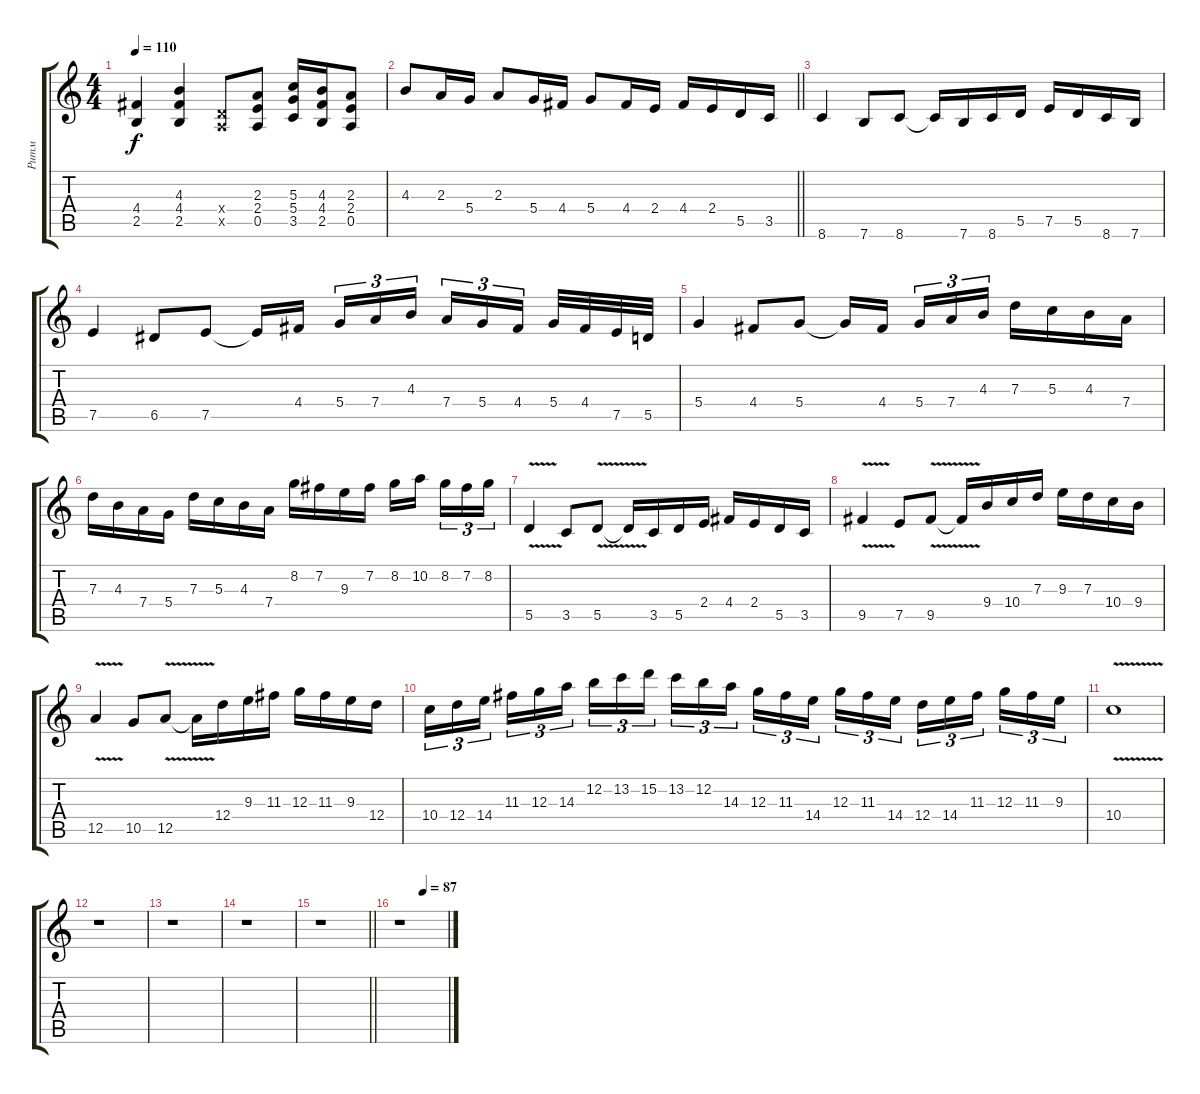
\track ("Ритм" "Ритм") {instrument overdrivenguitar}
\staff {score tabs}
\tuning (E4 B3 G3 D3 A2 E2) {hide}
\ts (4 4)
\tempo 110
\clef g2
\ks c
(4.4 2.5).4{dy f} (4.3 4.4 2.5).4 (0.4{x} 0.5{x}).8 (2.3 2.4 0.5).8 (5.3 5.4 3.5).16 (4.3 4.4 2.5).16 (2.3 2.4 0.5).8 |
\barLineRight lightlight
4.3.8 2.3.16 5.4.16 2.3.8 5.4.16 4.4.16 5.4.8 4.4.16 2.4.16 4.4.16 2.4.16 5.5.16 3.5.16 |
8.6.4 7.6.8 8.6.8 8.6{t}.16 7.6.16 8.6.16 5.5.16 7.5.16 5.5.16 8.6.16 7.6.16 |
7.5.4 6.5.8 7.5.8 7.5{t}.16 4.4.16{beam splitsecondary} 5.4.16{tu (3 2)} 7.4.16{tu (3 2)} 4.3.16{tu (3 2)} 7.4.16{tu (3 2)} 5.4.16{tu (3 2)} 4.4.16{tu (3 2) beam splitsecondary} 5.4.32 4.4.32 7.5.32 5.5.32 |
5.4.4 4.4.8 5.4.8 5.4{t}.16 4.4.16{beam splitsecondary} 5.4.16{tu (3 2)} 7.4.16{tu (3 2)} 4.3.16{tu (3 2)} 7.3.16 5.3.16 4.3.16 7.4.16 |
7.3.16 4.3.16 7.4.16 5.4.16 7.3.16 5.3.16 4.3.16 7.4.16 8.2.16 7.2.16 9.3.16 7.2.16 8.2.16 10.2.16{beam splitsecondary} 8.2.16{tu (3 2)} 7.2.16{tu (3 2)} 8.2.16{tu (3 2)} |
5.5{v}.4 3.5.8 5.5{v}.8 5.5{t}.16 3.5.16 5.5.16 2.4.16 4.4.16 2.4.16 5.5.16 3.5.16 |
9.5{v}.4 7.5.8 9.5{v}.8 9.5{t}.16 9.4.16 10.4.16 7.3.16 9.3.16 7.3.16 10.4.16 9.4.16 |
12.5{v}.4 10.5.8 12.5{v}.8 12.5{t}.16 12.4.16 9.3.16 11.3.16 12.3.16 11.3.16 9.3.16 12.4.16 |
10.4.16{tu (3 2)} 12.4.16{tu (3 2)} 14.4.16{tu (3 2) beam splitsecondary} 11.3.16{tu (3 2)} 12.3.16{tu (3 2)} 14.3.16{tu (3 2)} 12.2.16{tu (3 2)} 13.2.16{tu (3 2)} 15.2.16{tu (3 2) beam splitsecondary} 13.2.16{tu (3 2)} 12.2.16{tu (3 2)} 14.3.16{tu (3 2)} 12.3.16{tu (3 2)} 11.3.16{tu (3 2)} 14.4.16{tu (3 2) beam splitsecondary} 12.3.16{tu (3 2)} 11.3.16{tu (3 2)} 14.4.16{tu (3 2)} 12.4.16{tu (3 2)} 14.4.16{tu (3 2)} 11.3.16{tu (3 2) beam splitsecondary} 12.3.16{tu (3 2)} 11.3.16{tu (3 2)} 9.3.16{tu (3 2)} |
10.4{v}.1 |
r.1 |
r.1 |
r.1 |
\barLineRight lightlight
r.1 |
\tempo (87 0.5)
r.1
